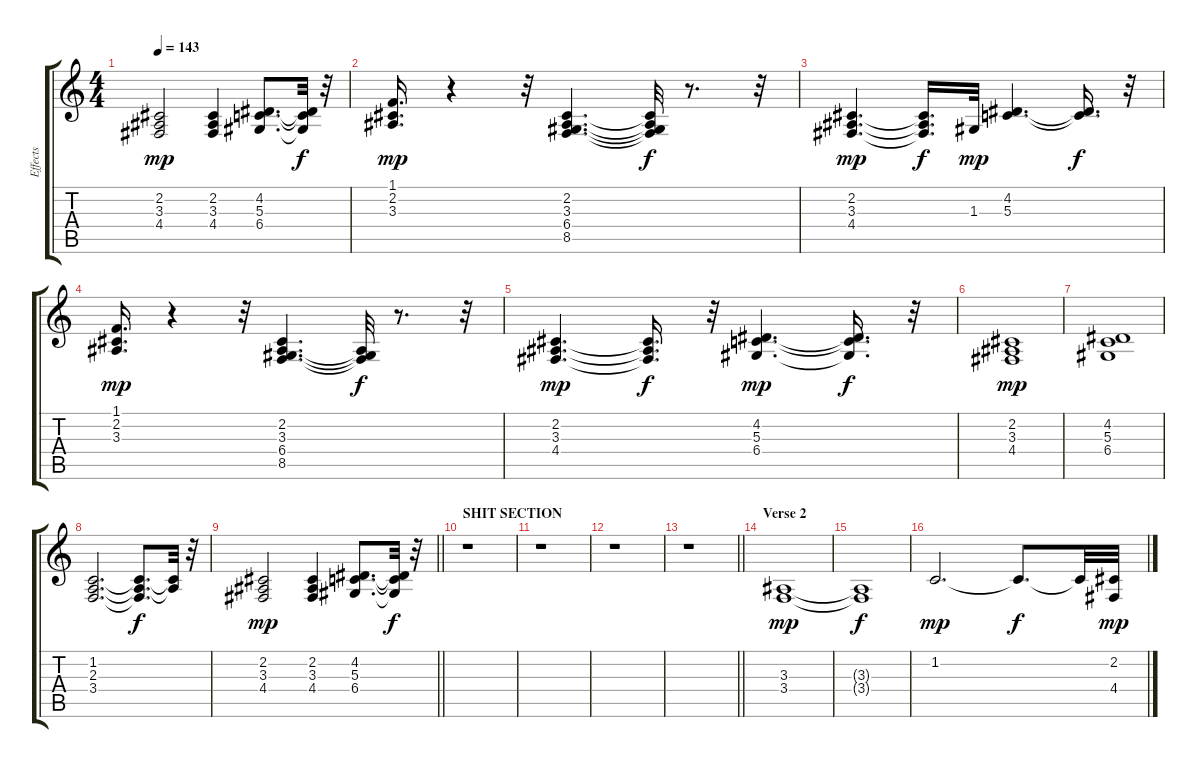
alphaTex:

\track ("Effects" "Effects") {instrument synthstrings1}
\staff {score tabs}
\tuning (E4 B3 G3 D3 A2 E2) {hide}
\ts (4 4)
\tempo 143
\clef g2
\ks c
(2.2 3.3 4.4).2{dy mp} (2.2 3.3 4.4).4 (4.2 5.3 6.4).8{d} (4.2{t} 5.3{t} 6.4{t}).32{dy f} r.32 |
(1.1 2.2 3.3).16{d dy mp} r.4 r.32 (2.2 3.3 6.4 8.5).4{d} (2.2{t} 3.3{t} 6.4{t} 8.5{t}).32{dy f} r.8{d} r.32 |
(2.2 3.3 4.4).4{d dy mp} (2.2{t} 3.3{t} 4.4{t}).16{d dy f} 1.3.32{dy mp} (4.2 5.3).4{d} (4.2{t} 5.3{t}).16{d dy f} r.32 |
(1.1 2.2 3.3).16{d dy mp} r.4 r.32 (2.2 3.3 6.4 8.5).4{d} (3.3{t} 6.4{t} 8.5{t}).32{dy f} r.8{d} r.32 |
(2.2 3.3 4.4).4{d dy mp} (2.2{t} 3.3{t} 4.4{t}).16{d dy f} r.32 (4.2 5.3 6.4).4{d dy mp} (4.2{t} 5.3{t} 6.4{t}).16{d dy f} r.32 |
(2.2 3.3 4.4).1{dy mp} |
(4.2 5.3 6.4).1 |
(1.2 2.3 3.4).2{d} (1.2{t} 2.3{t} 3.4{t}).8{d dy f} (1.2{t} 2.3{t}).32 r.32 |
\barLineRight lightlight
(2.2 3.3 4.4).2{dy mp} (2.2 3.3 4.4).4 (4.2 5.3 6.4).8{d} (4.2{t} 5.3{t} 6.4{t}).32{dy f} r.32 |
\section ("" "SHIT SECTION")
r.1 |
r.1 |
r.1 |
\barLineRight lightlight
r.1 |
\section ("" "Verse 2")
(3.3 3.4).1{dy mp} |
(3.3{t} 3.4{t}).1{dy f} |
1.2.2{d dy mp} 1.2{t}.8{d dy f} 1.2{t}.32 (2.2 4.4).32{dy mp}
